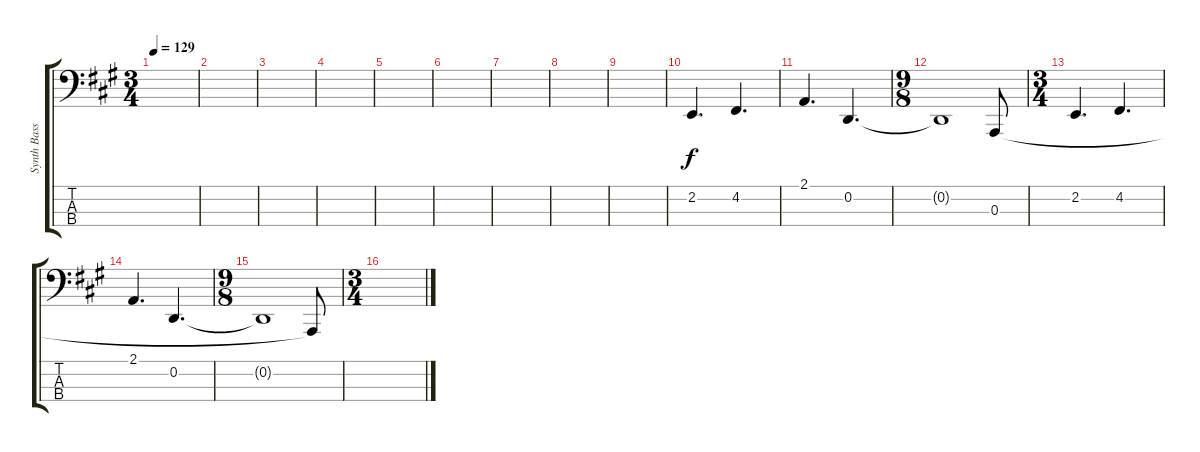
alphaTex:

\track ("Synth Bass" "Synth Bass") {instrument lead8bassandlead}
\staff {score tabs}
\tuning (G2 D2 A1 D1) {hide}
\ts (3 4)
\tempo 129
\clef f4
\ks f#minor
|
|
|
|
|
|
|
|
|
2.2.4{d volume 16 instrument synthbass2} 4.2.4{d} |
2.1.4{d} 0.2.4{d} |
\ts (9 8)
0.2{t}.1 0.3.8 |
\ts (3 4)
2.2.4{d volume 16 instrument synthbass2} 4.2.4{d} |
2.1.4{d} 0.2.4{d} |
\ts (9 8)
0.2{t}.1 0.3{t}.8 |
\ts (3 4)
